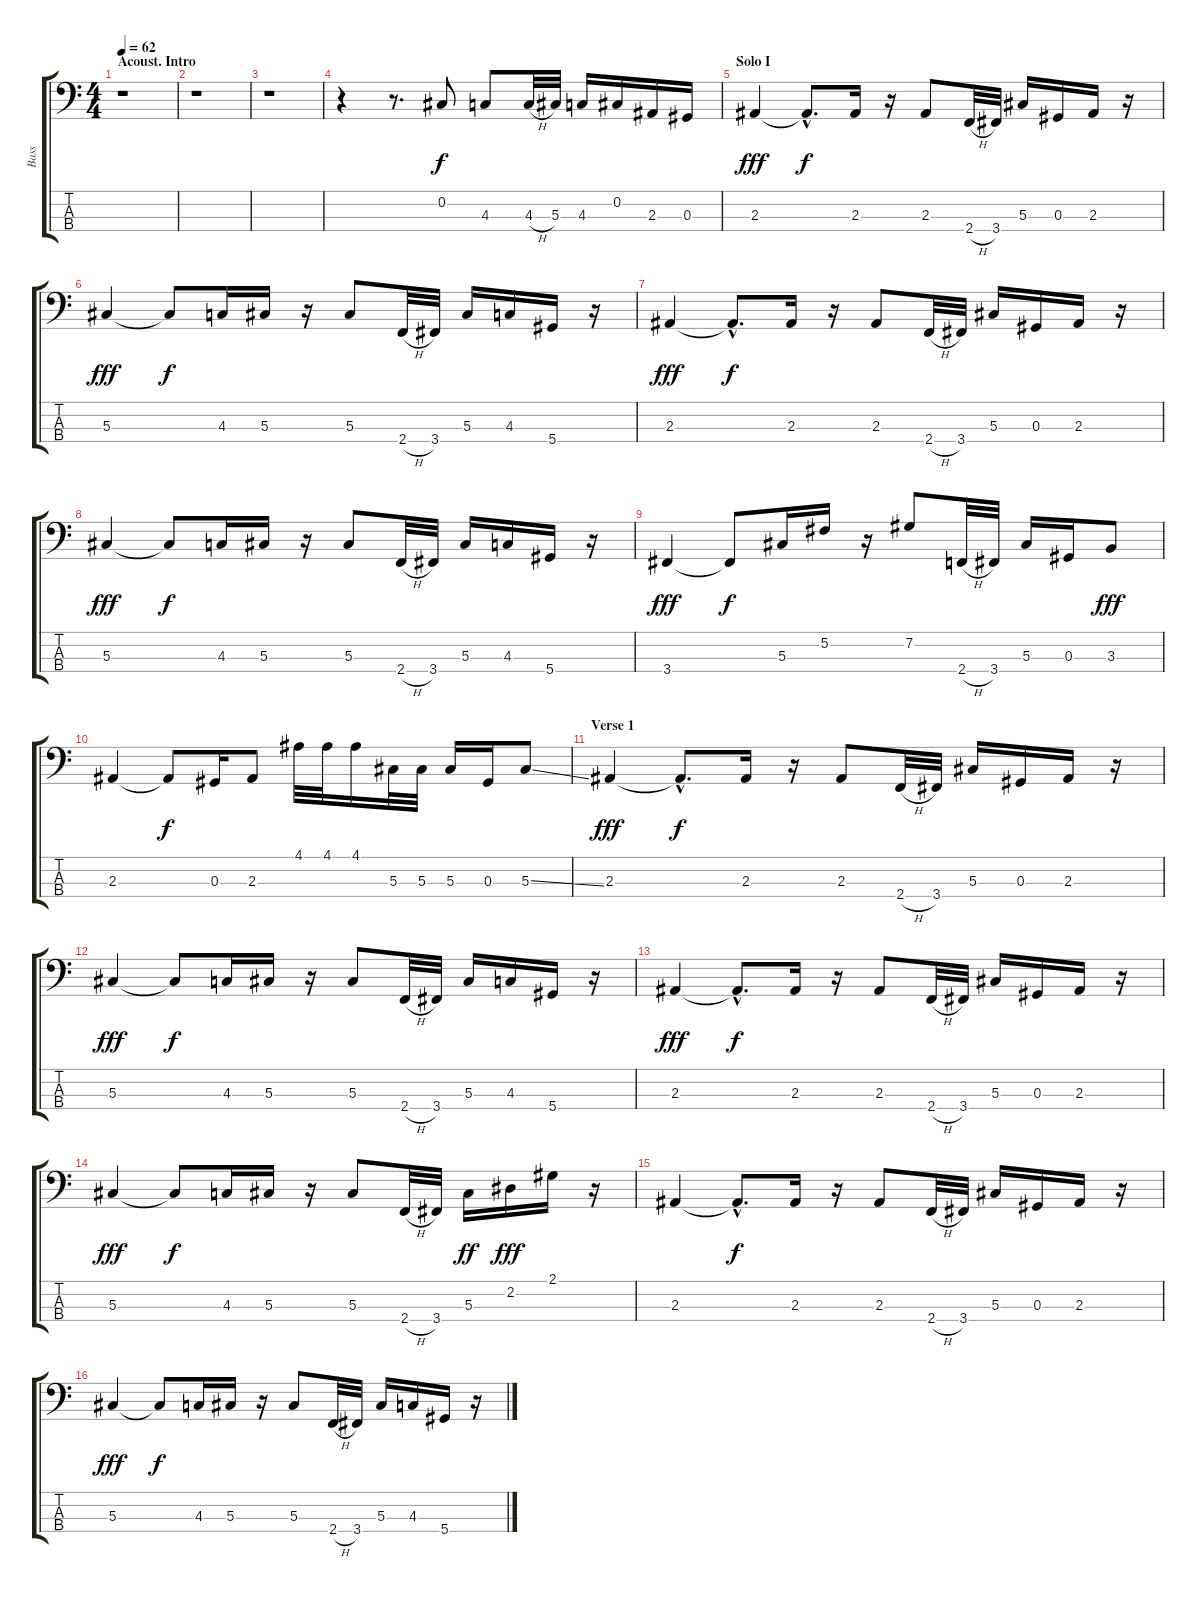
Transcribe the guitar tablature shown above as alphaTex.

\track ("Bass" "Bass") {instrument electricbasspick}
\staff {score tabs}
\tuning (Gb2 Db2 Ab1 Eb1) {hide}
\ts (4 4)
\section ("" "Acoust. Intro")
\tempo 62
\clef f4
\ks c
r.1{dy f instrument electricbasspick} |
r.1 |
r.1 |
r.4 r.8{d} 0.2.8 4.3.8 4.3{h}.32 5.3.32 4.3.16 0.2.16 2.3.16 0.3.16 |
\section ("" "Solo I")
2.3.4{dy fff} 2.3{hac t}.8{d dy f} 2.3.16 r.16 2.3.8 2.4{h}.32 3.4.32 5.3.16 0.3.16 2.3.16 r.16 |
5.3.4{dy fff} 5.3{t}.8{dy f} 4.3.16 5.3.16 r.16 5.3.8 2.4{h}.32 3.4.32 5.3.16 4.3.16 5.4.16 r.16 |
2.3.4{dy fff} 2.3{hac t}.8{d dy f} 2.3.16 r.16 2.3.8 2.4{h}.32 3.4.32 5.3.16 0.3.16 2.3.16 r.16 |
5.3.4{dy fff} 5.3{t}.8{dy f} 4.3.16 5.3.16 r.16 5.3.8 2.4{h}.32 3.4.32 5.3.16 4.3.16 5.4.16 r.16 |
3.4.4{dy fff} 3.4{t}.8{dy f} 5.3.16 5.2.16 r.16 7.2.8 2.4{h}.32 3.4.32 5.3.16 0.3.16 3.3.8{dy fff} |
2.3.4 2.3{t}.8{dy f} 0.3.16 2.3.8 4.1.32 4.1.32 4.1.16 5.3.32 5.3.32 5.3.16 0.3.16 5.3{ss}.8 |
\section ("" "Verse 1")
2.3.4{dy fff} 2.3{hac t}.8{d dy f} 2.3.16 r.16 2.3.8 2.4{h}.32 3.4.32 5.3.16 0.3.16 2.3.16 r.16 |
5.3.4{dy fff} 5.3{t}.8{dy f} 4.3.16 5.3.16 r.16 5.3.8 2.4{h}.32 3.4.32 5.3.16 4.3.16 5.4.16 r.16 |
2.3.4{dy fff} 2.3{hac t}.8{d dy f} 2.3.16 r.16 2.3.8 2.4{h}.32 3.4.32 5.3.16 0.3.16 2.3.16 r.16 |
5.3.4{dy fff} 5.3{t}.8{dy f} 4.3.16 5.3.16 r.16 5.3.8 2.4{h}.32 3.4.32 5.3.16{dy ff} 2.2.16{dy fff} 2.1.16 r.16 |
2.3.4 2.3{hac t}.8{d dy f} 2.3.16 r.16 2.3.8 2.4{h}.32 3.4.32 5.3.16 0.3.16 2.3.16 r.16 |
5.3.4{dy fff} 5.3{t}.8{dy f} 4.3.16 5.3.16 r.16 5.3.8 2.4{h}.32 3.4.32 5.3.16 4.3.16 5.4.16 r.16
